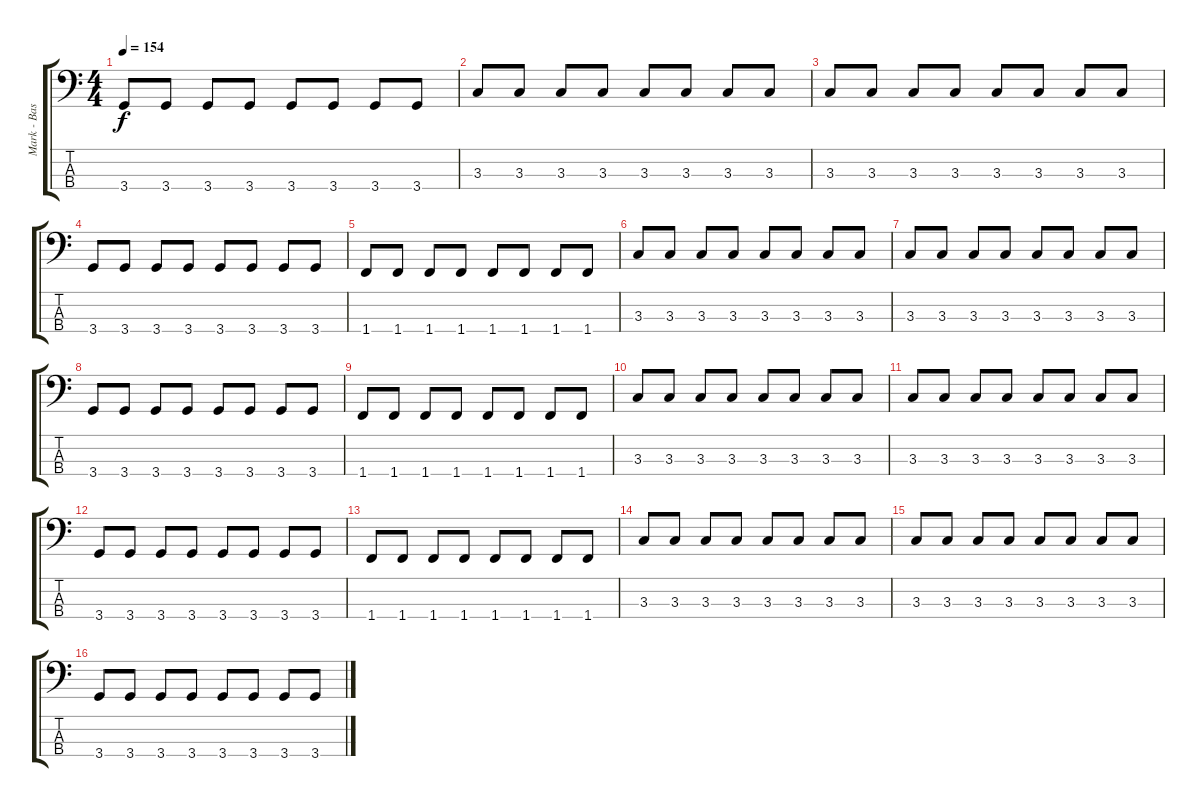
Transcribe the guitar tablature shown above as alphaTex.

\track ("Mark - Bass" "Mark - Bas") {instrument electricbasspick}
\staff {score tabs}
\tuning (G2 D2 A1 E1) {hide}
\ts (4 4)
\tempo 154
\clef f4
\ks c
3.4.8{dy f} 3.4.8 3.4.8 3.4.8 3.4.8 3.4.8 3.4.8 3.4.8 |
3.3.8 3.3.8 3.3.8 3.3.8 3.3.8 3.3.8 3.3.8 3.3.8 |
3.3.8 3.3.8 3.3.8 3.3.8 3.3.8 3.3.8 3.3.8 3.3.8 |
3.4.8 3.4.8 3.4.8 3.4.8 3.4.8 3.4.8 3.4.8 3.4.8 |
1.4.8 1.4.8 1.4.8 1.4.8 1.4.8 1.4.8 1.4.8 1.4.8 |
3.3.8 3.3.8 3.3.8 3.3.8 3.3.8 3.3.8 3.3.8 3.3.8 |
3.3.8 3.3.8 3.3.8 3.3.8 3.3.8 3.3.8 3.3.8 3.3.8 |
3.4.8 3.4.8 3.4.8 3.4.8 3.4.8 3.4.8 3.4.8 3.4.8 |
1.4.8 1.4.8 1.4.8 1.4.8 1.4.8 1.4.8 1.4.8 1.4.8 |
3.3.8 3.3.8 3.3.8 3.3.8 3.3.8 3.3.8 3.3.8 3.3.8 |
3.3.8 3.3.8 3.3.8 3.3.8 3.3.8 3.3.8 3.3.8 3.3.8 |
3.4.8 3.4.8 3.4.8 3.4.8 3.4.8 3.4.8 3.4.8 3.4.8 |
1.4.8 1.4.8 1.4.8 1.4.8 1.4.8 1.4.8 1.4.8 1.4.8 |
3.3.8 3.3.8 3.3.8 3.3.8 3.3.8 3.3.8 3.3.8 3.3.8 |
3.3.8 3.3.8 3.3.8 3.3.8 3.3.8 3.3.8 3.3.8 3.3.8 |
3.4.8 3.4.8 3.4.8 3.4.8 3.4.8 3.4.8 3.4.8 3.4.8
